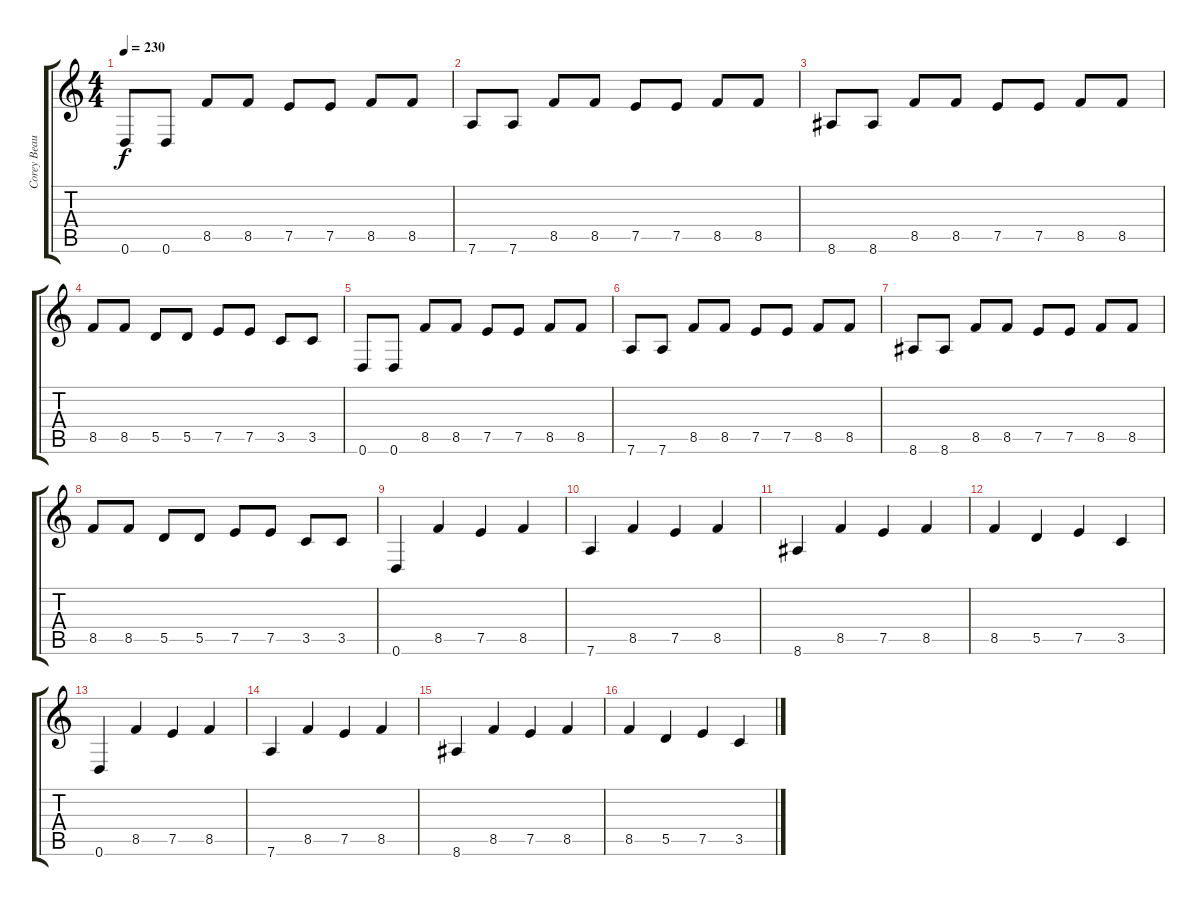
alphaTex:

\track ("Corey Beaulieu" "Corey Beau") {instrument overdrivenguitar}
\staff {score tabs}
\tuning (E4 B3 G3 D3 A2 D2) {hide}
\ts (4 4)
\tempo 230
\clef g2
\ks c
0.6.8{dy f} 0.6.8 8.5.8 8.5.8 7.5.8 7.5.8 8.5.8 8.5.8 |
7.6.8 7.6.8 8.5.8 8.5.8 7.5.8 7.5.8 8.5.8 8.5.8 |
8.6.8 8.6.8 8.5.8 8.5.8 7.5.8 7.5.8 8.5.8 8.5.8 |
8.5.8 8.5.8 5.5.8 5.5.8 7.5.8 7.5.8 3.5.8 3.5.8 |
0.6.8 0.6.8 8.5.8 8.5.8 7.5.8 7.5.8 8.5.8 8.5.8 |
7.6.8 7.6.8 8.5.8 8.5.8 7.5.8 7.5.8 8.5.8 8.5.8 |
8.6.8 8.6.8 8.5.8 8.5.8 7.5.8 7.5.8 8.5.8 8.5.8 |
8.5.8 8.5.8 5.5.8 5.5.8 7.5.8 7.5.8 3.5.8 3.5.8 |
0.6.4 8.5.4 7.5.4 8.5.4 |
7.6.4 8.5.4 7.5.4 8.5.4 |
8.6.4 8.5.4 7.5.4 8.5.4 |
8.5.4 5.5.4 7.5.4 3.5.4 |
0.6.4 8.5.4 7.5.4 8.5.4 |
7.6.4 8.5.4 7.5.4 8.5.4 |
8.6.4 8.5.4 7.5.4 8.5.4 |
8.5.4 5.5.4 7.5.4 3.5.4
